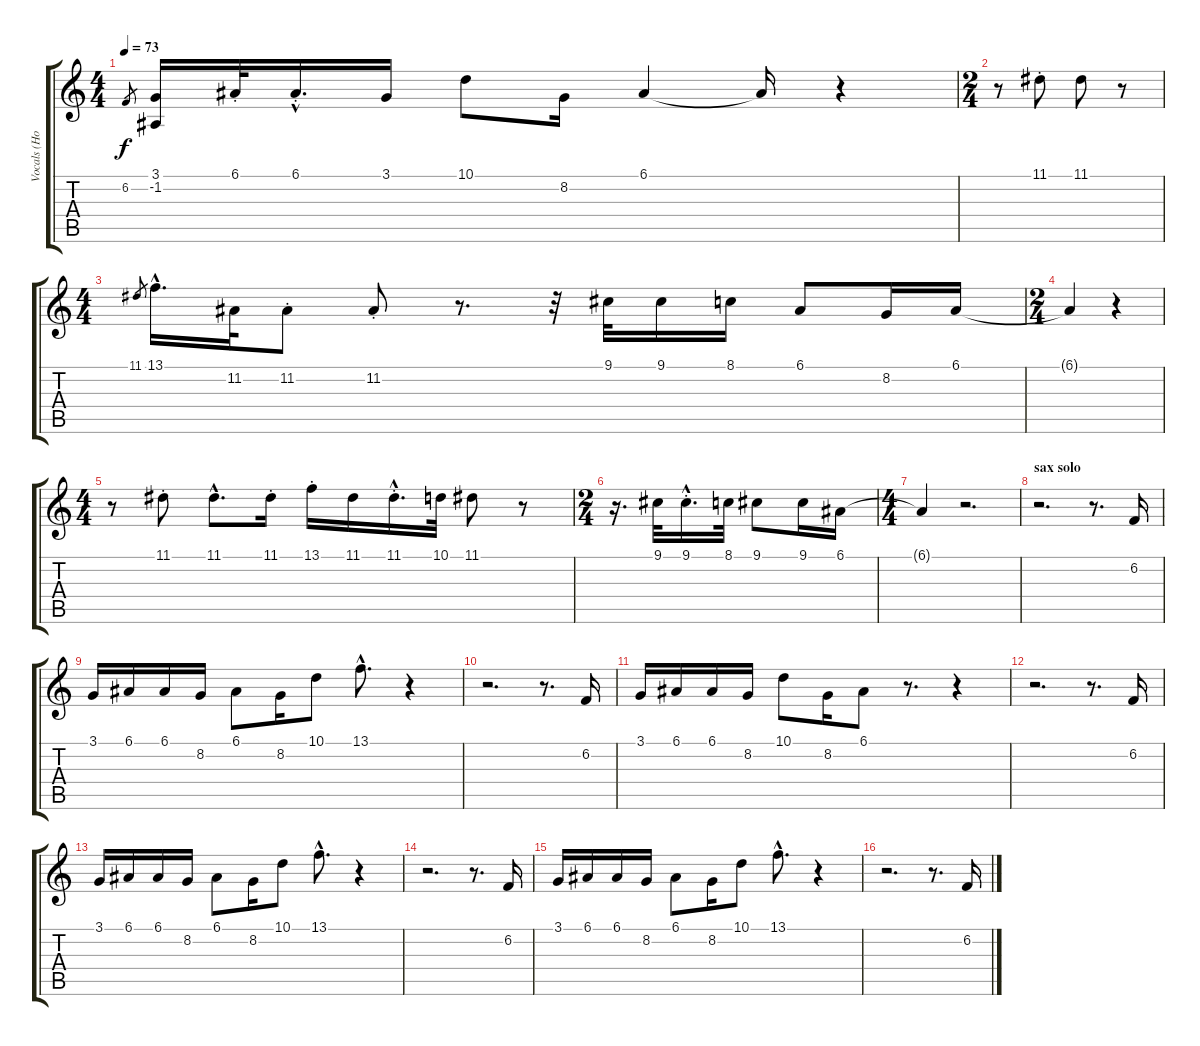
\track ("Vocals (Hogson)" "Vocals (Ho") {instrument lead6voice}
\staff {score tabs}
\tuning (E4 B3 G3 D3 A2 E2) {hide}
\ts (4 4)
\tempo 73
\clef g2
\ks c
6.2.8{gr dy f} (3.1 -1.2).16 6.1{st}.32 6.1{hac st}.16{d} 3.1.16 10.1.8 8.2.16 6.1.4 6.1{t}.16 r.4 |
\ts (2 4)
r.8 11.1{st}.8 11.1.8 r.8 |
\ts (4 4)
11.1.8{gr} 13.1{hac}.16{d} 11.2.32 11.2{st}.8 11.2{st}.8 r.8{d} r.32 9.1.32 9.1.16 8.1.16 6.1.8 8.2.16 6.1.16 |
\ts (2 4)
6.1{t}.4 r.4 |
\ts (4 4)
r.8 11.1{st}.8 11.1{hac}.8{d} 11.1{st}.16 13.1{st}.16 11.1.16 11.1{hac st}.16{d} 10.1.32 11.1.8 r.8 |
\ts (2 4)
r.16{d} 9.1.32 9.1{hac st}.16{d} 8.1.32 9.1.8 9.1.16 6.1.16 |
\ts (4 4)
6.1{t}.4 r.2{d} |
\section ("" "sax solo")
r.2{d} r.8{d} 6.2.16 |
3.1.16 6.1.16 6.1.16 8.2.16 6.1.8 8.2.16 10.1.8 13.1{hac}.8{d} r.4 |
r.2{d} r.8{d} 6.2.16 |
3.1.16 6.1.16 6.1.16 8.2.16 10.1.8 8.2.16 6.1.8 r.8{d} r.4 |
r.2{d} r.8{d} 6.2.16 |
3.1.16 6.1.16 6.1.16 8.2.16 6.1.8 8.2.16 10.1.8 13.1{hac}.8{d} r.4 |
r.2{d} r.8{d} 6.2.16 |
3.1.16 6.1.16 6.1.16 8.2.16 6.1.8 8.2.16 10.1.8 13.1{hac}.8{d} r.4 |
r.2{d} r.8{d} 6.2.16
